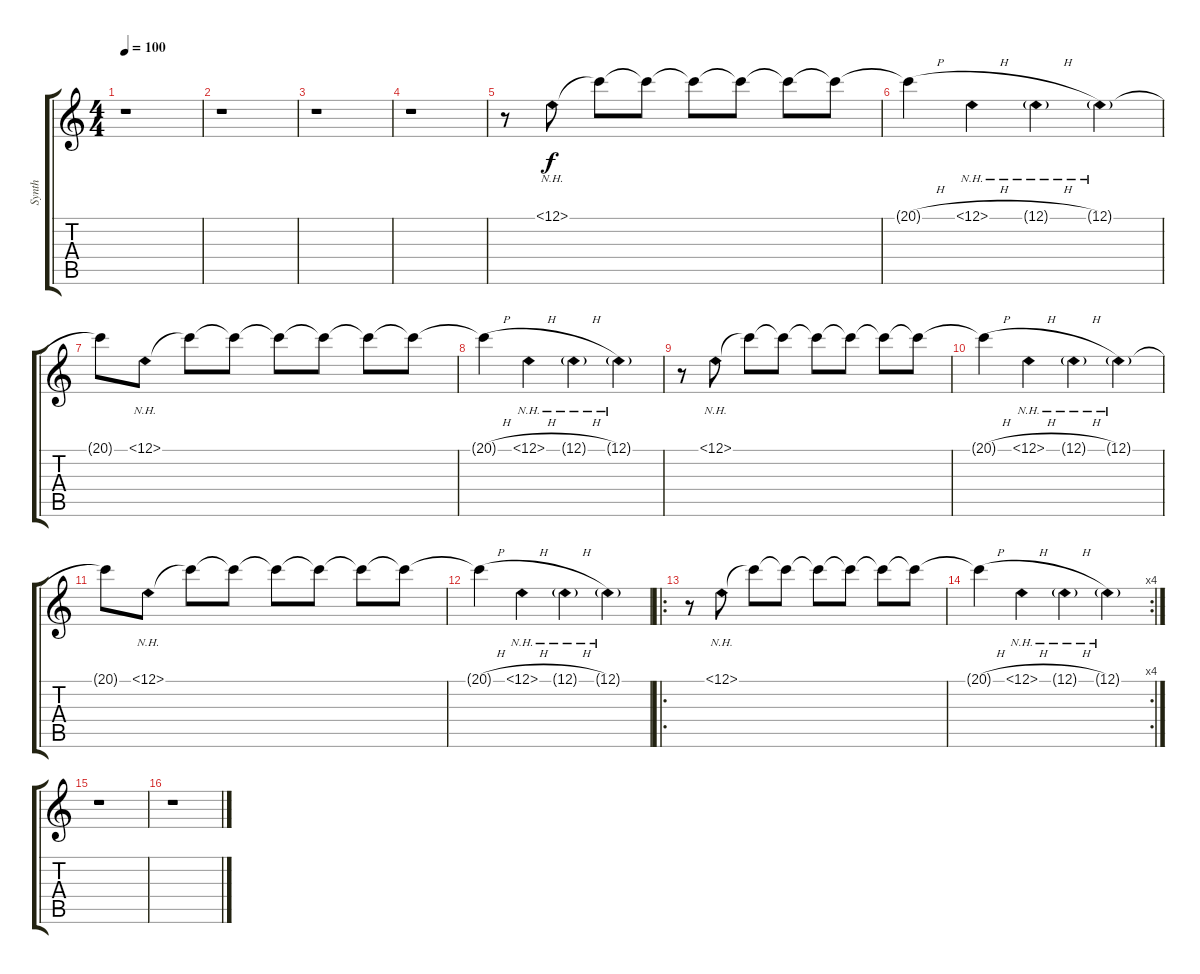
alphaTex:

\track ("Synth" "Synth") {instrument lead1square}
\staff {score tabs}
\tuning (E4 B3 G3 D3 A2 E2) {hide}
\ts (4 4)
\tempo 100
\clef g2
\ks c
r.1{dy f} |
r.1 |
r.1 |
r.1 |
r.8 20.1{nh}.8 20.1{t}.8 20.1{t}.8 20.1{t}.8 20.1{t}.8 20.1{t}.8 20.1{t}.8 |
20.1{h t}.4 20.1{nh h}.4 20.1{nh h g}.4 20.1{nh g}.4 |
20.1{t}.8 20.1{nh}.8 20.1{t}.8 20.1{t}.8 20.1{t}.8 20.1{t}.8 20.1{t}.8 20.1{t}.8 |
20.1{h t}.4 20.1{nh h}.4 20.1{nh h g}.4 20.1{nh g}.4 |
r.8 20.1{nh}.8 20.1{t}.8 20.1{t}.8 20.1{t}.8 20.1{t}.8 20.1{t}.8 20.1{t}.8 |
20.1{h t}.4 20.1{nh h}.4 20.1{nh h g}.4 20.1{nh g}.4 |
20.1{t}.8 20.1{nh}.8 20.1{t}.8 20.1{t}.8 20.1{t}.8 20.1{t}.8 20.1{t}.8 20.1{t}.8 |
20.1{h t}.4 20.1{nh h}.4 20.1{nh h g}.4 20.1{nh g}.4 |
\ro
r.8 20.1{nh}.8 20.1{t}.8 20.1{t}.8 20.1{t}.8 20.1{t}.8 20.1{t}.8 20.1{t}.8 |
\rc 4
20.1{h t}.4 20.1{nh h}.4 20.1{nh h g}.4 20.1{nh g}.4 |
r.1 |
r.1
